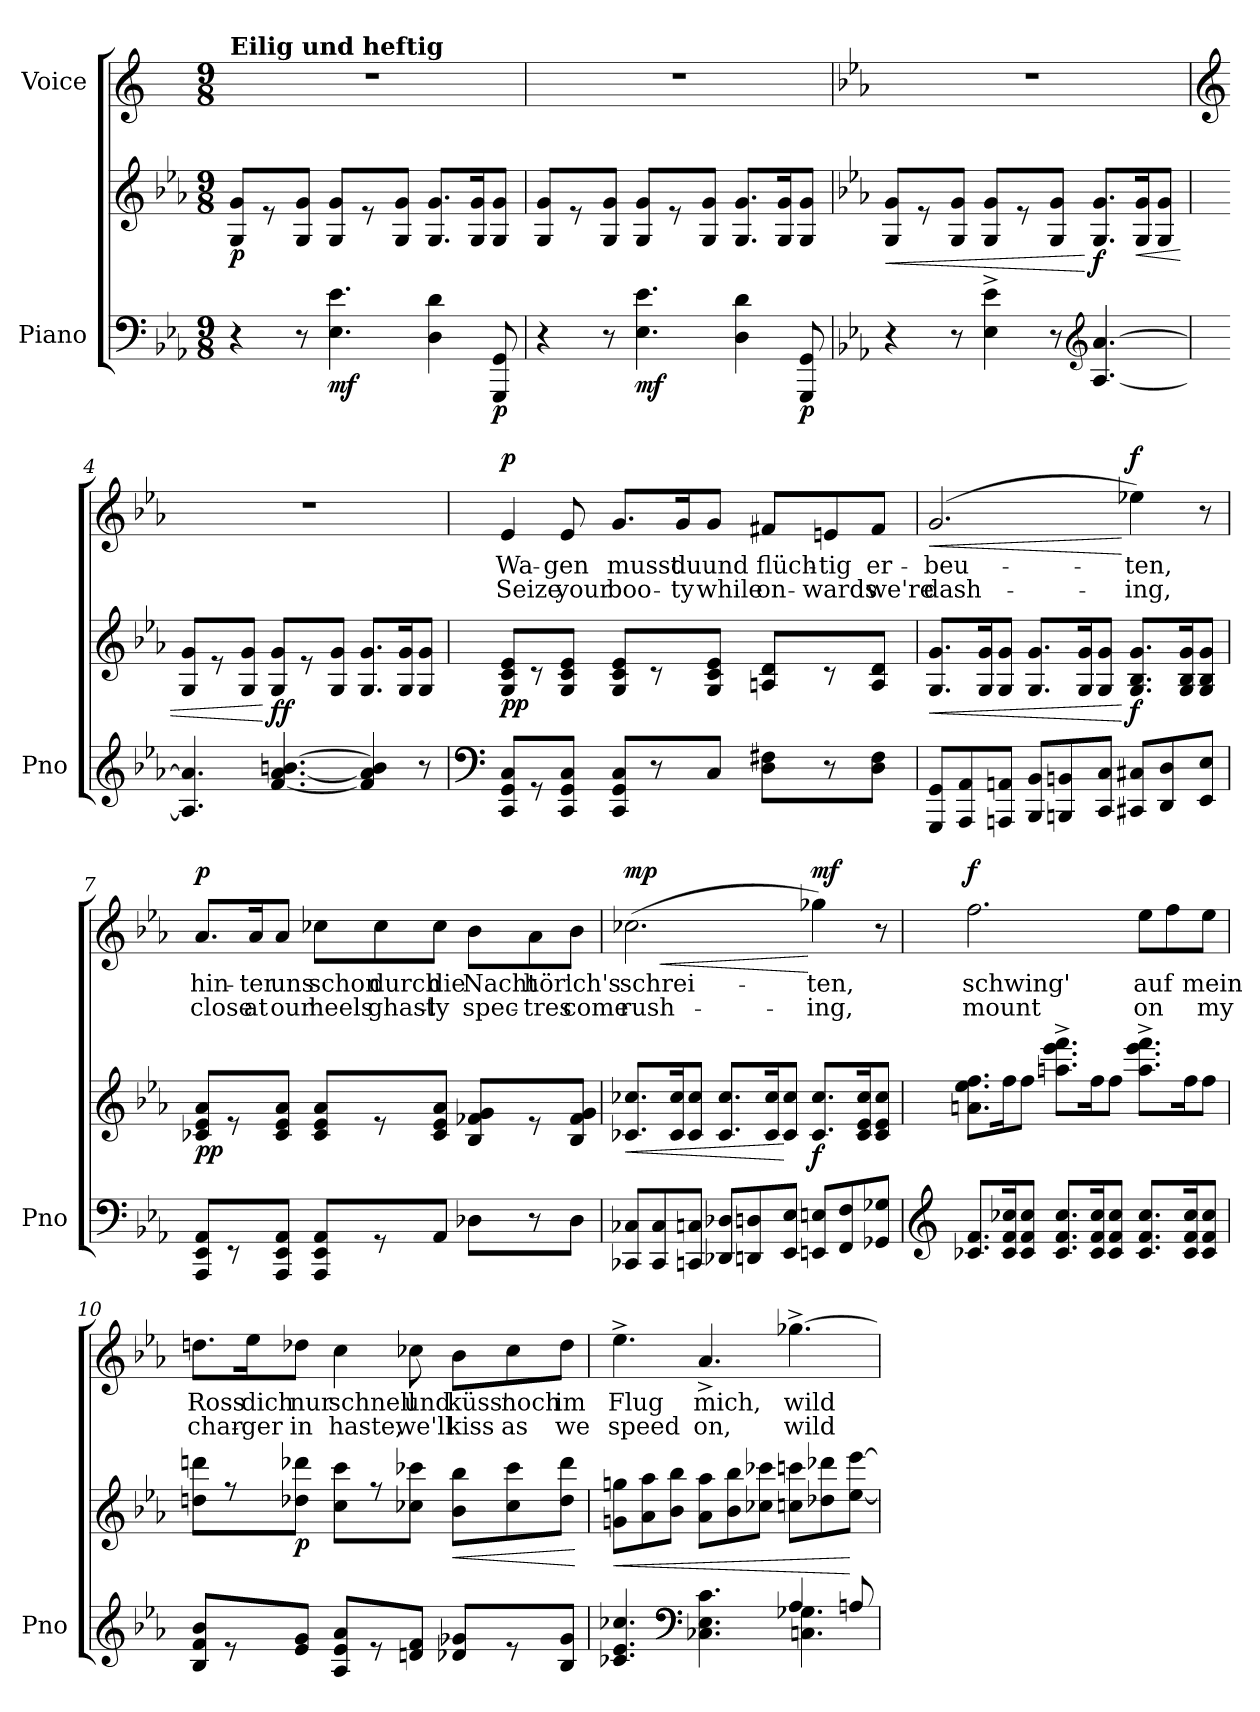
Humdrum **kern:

**kern	**kern	**dynam	**kern	**text	**text	**dynam
*part2	*part2	*part2	*part1	*part1	*part1	*part1
*staff3	*staff2	*staff2/3	*staff1	*staff1	*staff1	*staff1
*I"Piano	*	*	*I"Voice	*	*	*
*I'Pno	*	*	*	*	*	*
*clefF4	*clefG2	*	*clefG2	*	*	*
*k[b-e-a-]	*k[b-e-a-]	*	*k[]	*	*	*
*M9/8	*M9/8	*	*M9/8	*	*	*
=1	=1	=1	=1	=1	=1	=1
!	!	!	!LO:TX:a:B:t=Eilig und heftig	!	!	!
!	!	!LO:DY:b	!	!	!	!
4r	8G/ 8g/L	p	8%9r	.	.	.
.	8r	.	.	.	.	.
8r	8G/ 8g/J	.	.	.	.	.
!	!	!LO:DY:b=2	!	!	!	!
4.E-\ 4.e-\	8G/ 8g/L	mf	.	.	.	.
.	8r	.	.	.	.	.
.	8G/ 8g/J	.	.	.	.	.
4D\ 4d\	8.G/ 8.g/L	.	.	.	.	.
.	16G/ 16g/K	.	.	.	.	.
!	!	!LO:DY:b=2	!	!	!	!
8GGG/ 8GG/	8G/ 8g/J	p	.	.	.	.
=2	=2	=2	=2	=2	=2	=2
4r	8G/ 8g/L	.	8%9r	.	.	.
.	8r	.	.	.	.	.
8r	8G/ 8g/J	.	.	.	.	.
!	!	!LO:DY:b=2	!	!	!	!
4.E-\ 4.e-\	8G/ 8g/L	mf	.	.	.	.
.	8r	.	.	.	.	.
.	8G/ 8g/J	.	.	.	.	.
4D\ 4d\	8.G/ 8.g/L	.	.	.	.	.
.	16G/ 16g/K	.	.	.	.	.
!	!	!LO:DY:b=2	!	!	!	!
8GGG/ 8GG/	8G/ 8g/J	p	.	.	.	.
=3	=3	=3	=3	=3	=3	=3
*	*	*	*k[b-e-a-]	*	*	*
!	!	!LO:HP:b	!	!	!	!
4r	8G/ 8g/L	<	8%9r	.	.	.
.	8r	.	.	.	.	.
8r	8G/ 8g/J	.	.	.	.	.
4E-\^ 4e-\^	8G/ 8g/L	.	.	.	.	.
.	8r	.	.	.	.	.
8r	8G/ 8g/J	.	.	.	.	.
*clefG2	*	*	*	*	*	*
!	!	!LO:DY:n=1:b	!	!	!	!
[4.A-/ [4.a-/	8.G/ 8.g/L	[ f	.	.	.	.
!	!	!LO:HP:b	!	!	!	!
.	16G/ 16g/K	<	.	.	.	.
.	8G/ 8g/J	.	.	.	.	.
!!LO:LB:g=z
=4	=4	=4	=4	=4	=4	=4
*	*	*	*clefG2	*	*	*
4.A-/] 4.a-/]	8G/ 8g/L	.	8%9r	.	.	.
.	8r	.	.	.	.	.
.	8G/ 8g/J	.	.	.	.	.
!	!	!LO:DY:n=1:b	!	!	!	!
[4.f/ [4.a-/ [4.bn/	8G/ 8g/L	[ ff	.	.	.	.
.	8r	.	.	.	.	.
.	8G/ 8g/J	.	.	.	.	.
4f/] 4a-/] 4b/]	8.G/ 8.g/L	.	.	.	.	.
.	16G/ 16g/K	.	.	.	.	.
8r	8G/ 8g/J	.	.	.	.	.
=5	=5	=5	=5	=5	=5	=5
*clefF4	*	*	*	*	*	*
!	!	!LO:DY:b	!	!LO:LY:b	!LO:LY:b	!LO:DY:a
8CC/ 8GG/ 8C/L	8G/ 8c/ 8e-/L	pp	4e-/	Wa-	Seize	p
8r	8r	.	.	.	.	.
!	!	!	!	!LO:LY:b	!LO:LY:b	!
8CC/ 8GG/ 8C/J	8G/ 8c/ 8e-/J	.	8e-/	-gen	your	.
!	!	!	!	!LO:LY:b	!LO:LY:b	!
8CC/ 8GG/ 8C/L	8G/ 8c/ 8e-/L	.	8.g/L	musst	boo-	.
8r	8r	.	.	.	.	.
!	!	!	!	!LO:LY:b	!LO:LY:b	!
.	.	.	16g/K	du	-ty	.
!	!	!	!	!LO:LY:b	!LO:LY:b	!
8C/J	8G/ 8c/ 8e-/J	.	8g/J	und	while	.
!	!	!	!	!LO:LY:b	!LO:LY:b	!
8D\ 8F#X\L	8An/ 8d/L	.	8f#X/L	flüch-	on-	.
!	!	!	!	!LO:LY:b	!LO:LY:b	!
8r	8r	.	8en/	-tig	-wards	.
!	!	!	!	!LO:LY:b	!LO:LY:b	!
8D\ 8F#\J	8A/ 8d/J	.	8f#/J	er-	we're	.
=6	=6	=6	=6	=6	=6	=6
!	!	!LO:HP:b	!	!LO:LY:b	!LO:LY:b	!LO:HP:b
8GGG/ 8GG/L	8.G/ 8.g/L	<	(>2.g/	-beu-	dash-	<
8AAA-/ 8AA-/	.	.	.	.	.	.
.	16G/ 16g/K	.	.	.	.	.
8AAAn/ 8AAn/J	8G/ 8g/J	.	.	.	.	.
8BBB-/ 8BB-/L	8.G/ 8.g/L	.	.	.	.	.
8BBBn/ 8BBn/	.	.	.	.	.	.
.	16G/ 16g/K	.	.	.	.	.
8CC/ 8C/J	8G/ 8g/J	.	.	.	.	.
!	!	!LO:DY:n=1:b	!	!LO:LY:b	!LO:LY:b	!LO:DY:n=1:a
8CC#X/ 8C#X/L	8.G/ 8.B-/ 8.g/L	[ f	4ee-X\)	-ten,	-ing,	[ f
8DD/ 8D/	.	.	.	.	.	.
.	16G/ 16B-/ 16g/K	.	.	.	.	.
8EE-/ 8E-/J	8G/ 8B-/ 8g/J	.	8r	.	.	.
!!LO:LB:g=z
=7	=7	=7	=7	=7	=7	=7
!	!	!LO:DY:b	!	!LO:LY:b	!LO:LY:b	!LO:DY:a
8AAA-/ 8EE-/ 8AA-/L	8c-X/ 8e-/ 8a-/L	pp	8.a-/L	hin-	close	p
8r	8r	.	.	.	.	.
!	!	!	!	!LO:LY:b	!LO:LY:b	!
.	.	.	16a-/K	-ter	at	.
!	!	!	!	!LO:LY:b	!LO:LY:b	!
8AAA-/ 8EE-/ 8AA-/J	8c-/ 8e-/ 8a-/J	.	8a-/J	uns	our	.
!	!	!	!	!LO:LY:b	!LO:LY:b	!
8AAA-/ 8EE-/ 8AA-/L	8c-/ 8e-/ 8a-/L	.	8cc-X\L	schon	heels	.
!	!	!	!	!LO:LY:b	!LO:LY:b	!
8r	8r	.	8cc-\	durch	ghast-	.
!	!	!	!	!LO:LY:b	!LO:LY:b	!
8AA-/J	8c-/ 8e-/ 8a-/J	.	8cc-\J	die	-ly	.
!	!	!	!	!LO:LY:b	!LO:LY:b	!
8D-X\L	8B-/ 8f-X/ 8g/L	.	8b-\L	Nacht	spec-	.
!	!	!	!	!LO:LY:b	!LO:LY:b	!
8r	8r	.	8a-\	hör'	-tres	.
!	!	!	!	!LO:LY:b	!LO:LY:b	!
8D-\J	8B-/ 8f-/ 8g/J	.	8b-\J	ich's	come	.
=8	=8	=8	=8	=8	=8	=8
!	!	!LO:HP:b	!	!LO:LY:b	!LO:LY:b	!LO:HP:b
!	!	!	!	!	!	!LO:DY:n=1:a
8CC-X/ 8C-X/L	8.c-X/ 8.cc-X/L	<	(>2.cc-X\	schrei-	rush-	< mp
8CC-/ 8C-/	.	.	.	.	.	.
.	16c-/ 16cc-/K	.	.	.	.	.
8CCn/ 8Cn/J	8c-/ 8cc-/J	.	.	.	.	.
8DD-X/ 8D-X/L	8.c-/ 8.cc-/L	.	.	.	.	.
8DDn/ 8Dn/	.	.	.	.	.	.
.	16c-/ 16cc-/K	.	.	.	.	.
8EE-/ 8E-/J	8c-/ 8cc-/J	[	.	.	.	.
!	!	!LO:DY:b	!	!LO:LY:b	!LO:LY:b	!LO:DY:n=2:a
8EEn/ 8En/L	8.c-/ 8.cc-/L	f	4gg-X\)	-ten,	-ing,	[ mf
8FF/ 8F/	.	.	.	.	.	.
.	16c-/ 16e-/ 16cc-/K	.	.	.	.	.
8GG-X/ 8G-X/J	8c-/ 8e-/ 8cc-/J	.	8r	.	.	.
!!LO:PB:g=z
=9	=9	=9	=9	=9	=9	=9
*clefG2	*	*	*	*	*	*
!	!	!	!	!LO:LY:b	!LO:LY:b	!LO:DY:a
8.c-X/ 8.f/L	8.an\ 8.ee-\ 8.ff\L	.	2.ff\	schwing'	mount	f
16c-/ 16f/ 16cc-X/K	16ff\K	.	.	.	.	.
8c-/ 8f/ 8cc-/J	8ff\J	.	.	.	.	.
8.c-/ 8.f/ 8.cc-/L	8.aan\^ 8.eee-\^ 8.fff\^L	.	.	.	.	.
16c-/ 16f/ 16cc-/K	16ff\K	.	.	.	.	.
8c-/ 8f/ 8cc-/J	8ff\J	.	.	.	.	.
!	!	!	!	!LO:LY:b	!LO:LY:b	!
8.c-/ 8.f/ 8.cc-/L	8.aa\^ 8.eee-\^ 8.fff\^L	.	8ee-\L	auf	on	.
.	.	.	8ff\	.	.	.
16c-/ 16f/ 16cc-/K	16ff\K	.	.	.	.	.
!	!	!	!	!LO:LY:b	!LO:LY:b	!
8c-/ 8f/ 8cc-/J	8ff\J	.	8ee-\J	mein	my	.
=10	=10	=10	=10	=10	=10	=10
!	!	!	!	!LO:LY:b	!LO:LY:b	!
8B-/ 8f/ 8b-/L	8ddn\ 8dddn\L	.	8.ddn\L	Ross	char-	.
8r	8r	.	.	.	.	.
!	!	!	!	!LO:LY:b	!LO:LY:b	!
.	.	.	16ee-\K	dich	-ger	.
!	!	!LO:DY:b	!	!LO:LY:b	!LO:LY:b	!
8e-/ 8g/J	8dd-X\ 8ddd-X\J	p	8dd-X\J	nur	in	.
!	!	!	!	!LO:LY:b	!LO:LY:b	!
8A-/ 8e-/ 8a-/L	8cc\ 8ccc\L	.	4cc\	schnell	haste,	.
8r	8r	.	.	.	.	.
!	!	!	!	!LO:LY:b	!LO:LY:b	!
8dn/ 8f/J	8cc-X\ 8ccc-X\J	.	8cc-X\	und	we'll	.
!	!	!LO:HP:b	!	!LO:LY:b	!LO:LY:b	!
8d-X/ 8g-X/L	8b-\ 8bb-\L	<	8b-\L	küss'	kiss	.
!	!	!	!	!LO:LY:b	!LO:LY:b	!
8r	8cc-\ 8ccc-\	.	8cc-\	noch	as	.
!	!	!	!	!LO:LY:b	!LO:LY:b	!
8B-/ 8g-/J	8dd-\ 8ddd-\J	.	8dd-\J	im	we	.
.	.	[	.	.	.	.
=11	=11	=11	=11	=11	=11	=11
*^	*	*	*	*	*	*
!	!	!	!LO:HP:b	!	!LO:LY:b	!LO:LY:b	!
4.rddyy	4.c-X/ 4.e-/ 4.cc-X/	8gn\ 8ggn\L	<	4.ee-^\	Flug	speed	.
.	.	8a-\ 8aa-\	.	.	.	.	.
.	.	8b-\ 8bb-\J	.	.	.	.	.
*clefF4	*	*	*	*	*	*	*
!	!	!	!	!	!LO:LY:b	!LO:LY:b	!
4.C-X\ 4.E-\ 4.c-\	4.rGGyy	8a-\ 8aa-\L	.	4.a-^/	mich,	on,	.
.	.	8b-\ 8bb-\	.	.	.	.	.
.	.	8cc-X\ 8ccc-X\J	.	.	.	.	.
!	!	!	!	!	!LO:LY:b	!LO:LY:b	!
4A-/	4.Cn\ 4.G-X\	8ccn\ 8cccn\L	.	[4.gg-X^\	wild-	wild	.
.	.	8dd-X\ 8ddd-X\	.	.	.	.	.
8An/	.	[8ee-\ [8eee-\J	[	.	.	.	.
*v	*v	*	*	*	*	*	*
=	=	=	=	=	=	=
*-	*-	*-	*-	*-	*-	*-
